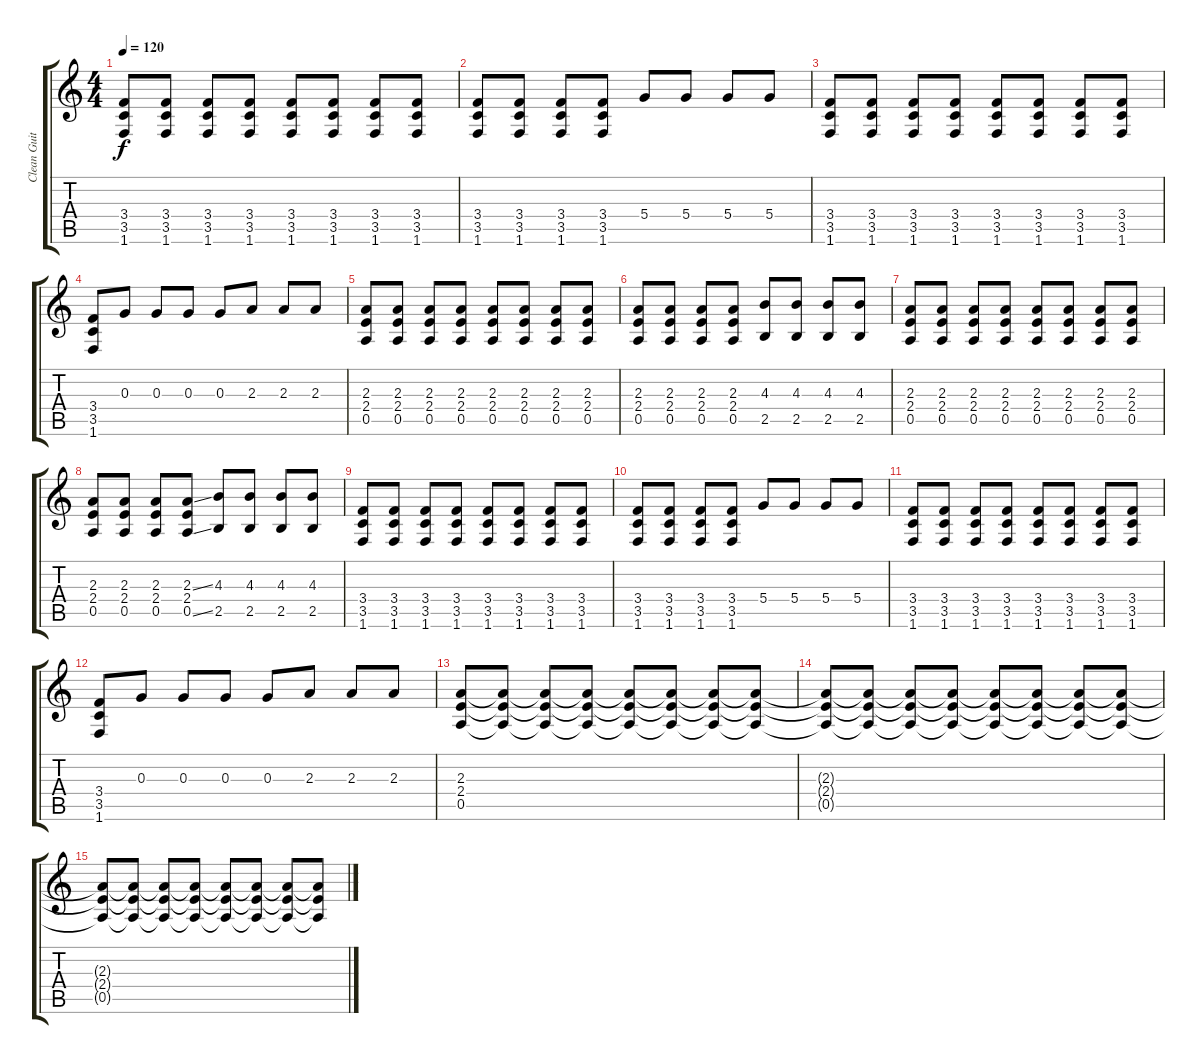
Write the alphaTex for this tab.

\track ("Clean Guitaro4ka + Distortion" "Clean Guit") {instrument electricguitarclean}
\staff {score tabs}
\tuning (E4 B3 G3 D3 A2 E2) {hide}
\ts (4 4)
\tempo 120
\clef g2
\ks c
(3.4 3.5 1.6).8{dy f} (3.4 3.5 1.6).8 (3.4 3.5 1.6).8 (3.4 3.5 1.6).8 (3.4 3.5 1.6).8 (3.4 3.5 1.6).8 (3.4 3.5 1.6).8 (3.4 3.5 1.6).8 |
(3.4 3.5 1.6).8 (3.4 3.5 1.6).8 (3.4 3.5 1.6).8 (3.4 3.5 1.6).8 5.4.8 5.4.8 5.4.8 5.4.8 |
(3.4 3.5 1.6).8 (3.4 3.5 1.6).8 (3.4 3.5 1.6).8 (3.4 3.5 1.6).8 (3.4 3.5 1.6).8 (3.4 3.5 1.6).8 (3.4 3.5 1.6).8 (3.4 3.5 1.6).8 |
(3.4 3.5 1.6).8 0.3.8 0.3.8 0.3.8 0.3.8 2.3.8 2.3.8 2.3.8 |
(2.3 2.4 0.5).8 (2.3 2.4 0.5).8 (2.3 2.4 0.5).8 (2.3 2.4 0.5).8 (2.3 2.4 0.5).8 (2.3 2.4 0.5).8 (2.3 2.4 0.5).8 (2.3 2.4 0.5).8 |
(2.3 2.4 0.5).8 (2.3 2.4 0.5).8 (2.3 2.4 0.5).8 (2.3 2.4 0.5).8 (4.3 2.5).8 (4.3 2.5).8 (4.3 2.5).8 (4.3 2.5).8 |
(2.3 2.4 0.5).8 (2.3 2.4 0.5).8 (2.3 2.4 0.5).8 (2.3 2.4 0.5).8 (2.3 2.4 0.5).8 (2.3 2.4 0.5).8 (2.3 2.4 0.5).8 (2.3 2.4 0.5).8 |
(2.3 2.4 0.5).8 (2.3 2.4 0.5).8 (2.3 2.4 0.5).8 (2.3{ss} 2.4 0.5{ss}).8 (4.3 2.5).8 (4.3 2.5).8 (4.3 2.5).8 (4.3 2.5).8 |
(3.4 3.5 1.6).8 (3.4 3.5 1.6).8 (3.4 3.5 1.6).8 (3.4 3.5 1.6).8 (3.4 3.5 1.6).8 (3.4 3.5 1.6).8 (3.4 3.5 1.6).8 (3.4 3.5 1.6).8 |
(3.4 3.5 1.6).8 (3.4 3.5 1.6).8 (3.4 3.5 1.6).8 (3.4 3.5 1.6).8 5.4.8 5.4.8 5.4.8 5.4.8 |
(3.4 3.5 1.6).8 (3.4 3.5 1.6).8 (3.4 3.5 1.6).8 (3.4 3.5 1.6).8 (3.4 3.5 1.6).8 (3.4 3.5 1.6).8 (3.4 3.5 1.6).8 (3.4 3.5 1.6).8 |
(3.4 3.5 1.6).8 0.3.8 0.3.8 0.3.8 0.3.8 2.3.8 2.3.8 2.3.8 |
(2.3 2.4 0.5).8 (2.3{t} 2.4{t} 0.5{t}).8 (2.3{t} 2.4{t} 0.5{t}).8 (2.3{t} 2.4{t} 0.5{t}).8 (2.3{t} 2.4{t} 0.5{t}).8 (2.3{t} 2.4{t} 0.5{t}).8 (2.3{t} 2.4{t} 0.5{t}).8 (2.3{t} 2.4{t} 0.5{t}).8 |
(2.3{t} 2.4{t} 0.5{t}).8 (2.3{t} 2.4{t} 0.5{t}).8 (2.3{t} 2.4{t} 0.5{t}).8 (2.3{t} 2.4{t} 0.5{t}).8 (2.3{t} 2.4{t} 0.5{t}).8 (2.3{t} 2.4{t} 0.5{t}).8 (2.3{t} 2.4{t} 0.5{t}).8 (2.3{t} 2.4{t} 0.5{t}).8 |
(2.3{t} 2.4{t} 0.5{t}).8 (2.3{t} 2.4{t} 0.5{t}).8 (2.3{t} 2.4{t} 0.5{t}).8 (2.3{t} 2.4{t} 0.5{t}).8 (2.3{t} 2.4{t} 0.5{t}).8 (2.3{t} 2.4{t} 0.5{t}).8 (2.3{t} 2.4{t} 0.5{t}).8 (2.3{t} 2.4{t} 0.5{t}).8
